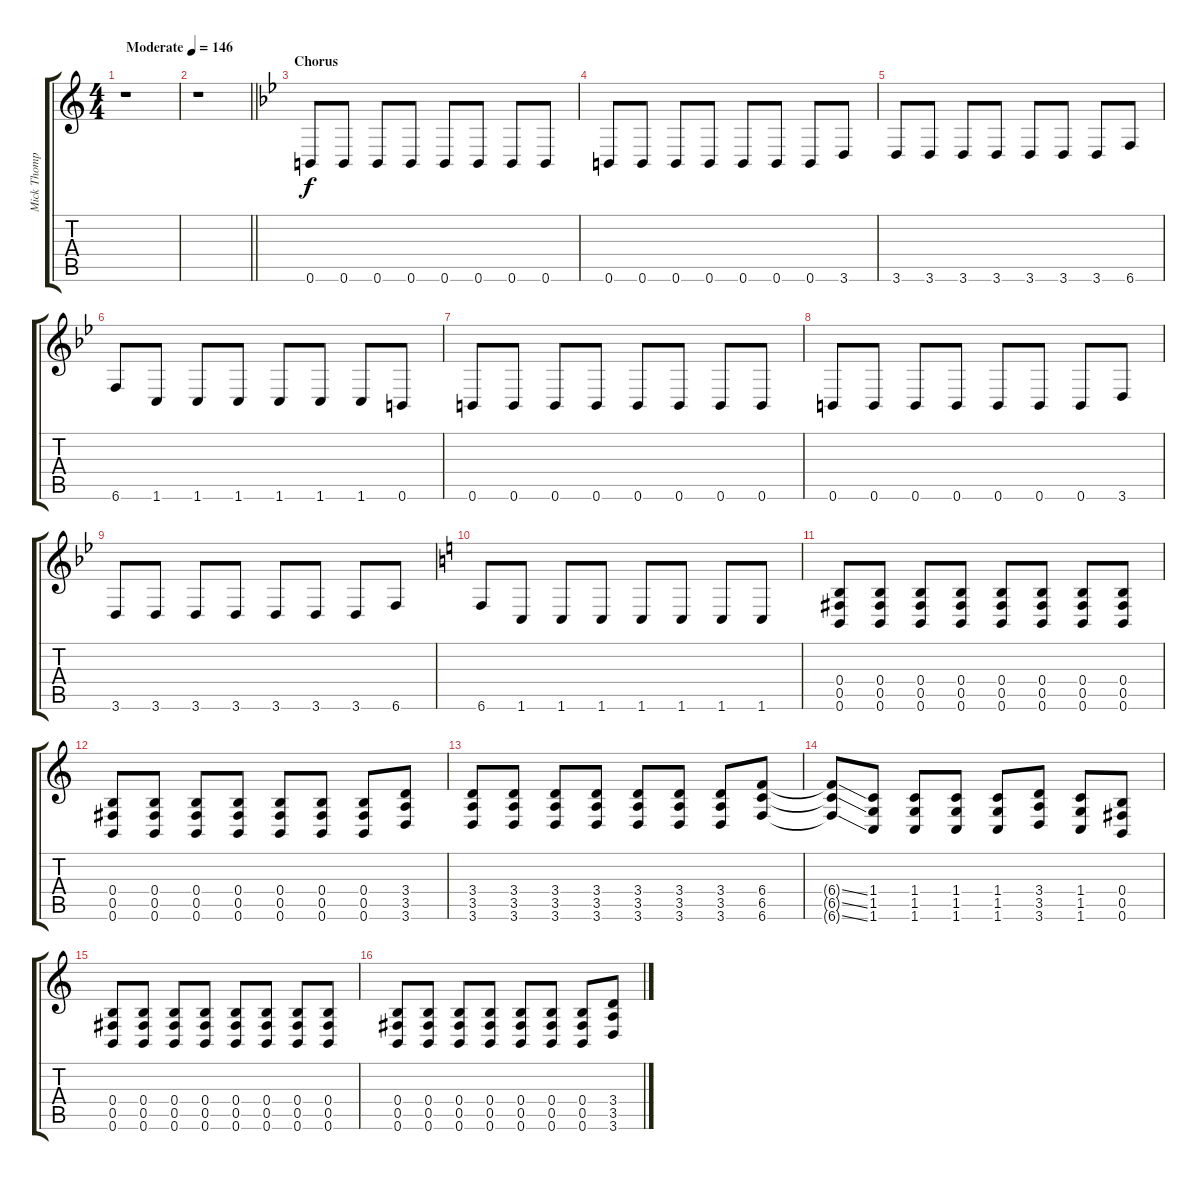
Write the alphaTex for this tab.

\track ("Mick Thompson" "Mick Thomp") {instrument distortionguitar}
\staff {score tabs}
\tuning (Db4 Ab3 E3 B2 Gb2 B1) {hide}
\ts (4 4)
\tempo (146 "Moderate")
\clef g2
\ks c
r.1{dy f instrument distortionguitar} |
\barLineRight lightlight
r.1 |
\section ("" "Chorus ")
\ks bb
0.6.8 0.6.8 0.6.8 0.6.8 0.6.8 0.6.8 0.6.8 0.6.8 |
0.6.8 0.6.8 0.6.8 0.6.8 0.6.8 0.6.8 0.6.8 3.6.8 |
3.6.8 3.6.8 3.6.8 3.6.8 3.6.8 3.6.8 3.6.8 6.6.8 |
6.6.8 1.6.8 1.6.8 1.6.8 1.6.8 1.6.8 1.6.8 0.6.8 |
0.6.8 0.6.8 0.6.8 0.6.8 0.6.8 0.6.8 0.6.8 0.6.8 |
0.6.8 0.6.8 0.6.8 0.6.8 0.6.8 0.6.8 0.6.8 3.6.8 |
3.6.8 3.6.8 3.6.8 3.6.8 3.6.8 3.6.8 3.6.8 6.6.8 |
\ks c
6.6.8 1.6.8 1.6.8 1.6.8 1.6.8 1.6.8 1.6.8 1.6.8 |
(0.4 0.5 0.6).8 (0.4 0.5 0.6).8 (0.4 0.5 0.6).8 (0.4 0.5 0.6).8 (0.4 0.5 0.6).8 (0.4 0.5 0.6).8 (0.4 0.5 0.6).8 (0.4 0.5 0.6).8 |
(0.4 0.5 0.6).8 (0.4 0.5 0.6).8 (0.4 0.5 0.6).8 (0.4 0.5 0.6).8 (0.4 0.5 0.6).8 (0.4 0.5 0.6).8 (0.4 0.5 0.6).8 (3.4 3.5 3.6).8 |
(3.4 3.5 3.6).8 (3.4 3.5 3.6).8 (3.4 3.5 3.6).8 (3.4 3.5 3.6).8 (3.4 3.5 3.6).8 (3.4 3.5 3.6).8 (3.4 3.5 3.6).8 (6.4 6.5 6.6).8 |
(6.4{ss t} 6.5{ss t} 6.6{ss t}).8 (1.4 1.5 1.6).8 (1.4 1.5 1.6).8 (1.4 1.5 1.6).8 (1.4 1.5 1.6).8 (3.4 3.5 3.6).8 (1.4 1.5 1.6).8 (0.4 0.5 0.6).8 |
(0.4 0.5 0.6).8 (0.4 0.5 0.6).8 (0.4 0.5 0.6).8 (0.4 0.5 0.6).8 (0.4 0.5 0.6).8 (0.4 0.5 0.6).8 (0.4 0.5 0.6).8 (0.4 0.5 0.6).8 |
(0.4 0.5 0.6).8 (0.4 0.5 0.6).8 (0.4 0.5 0.6).8 (0.4 0.5 0.6).8 (0.4 0.5 0.6).8 (0.4 0.5 0.6).8 (0.4 0.5 0.6).8 (3.4 3.5 3.6).8
